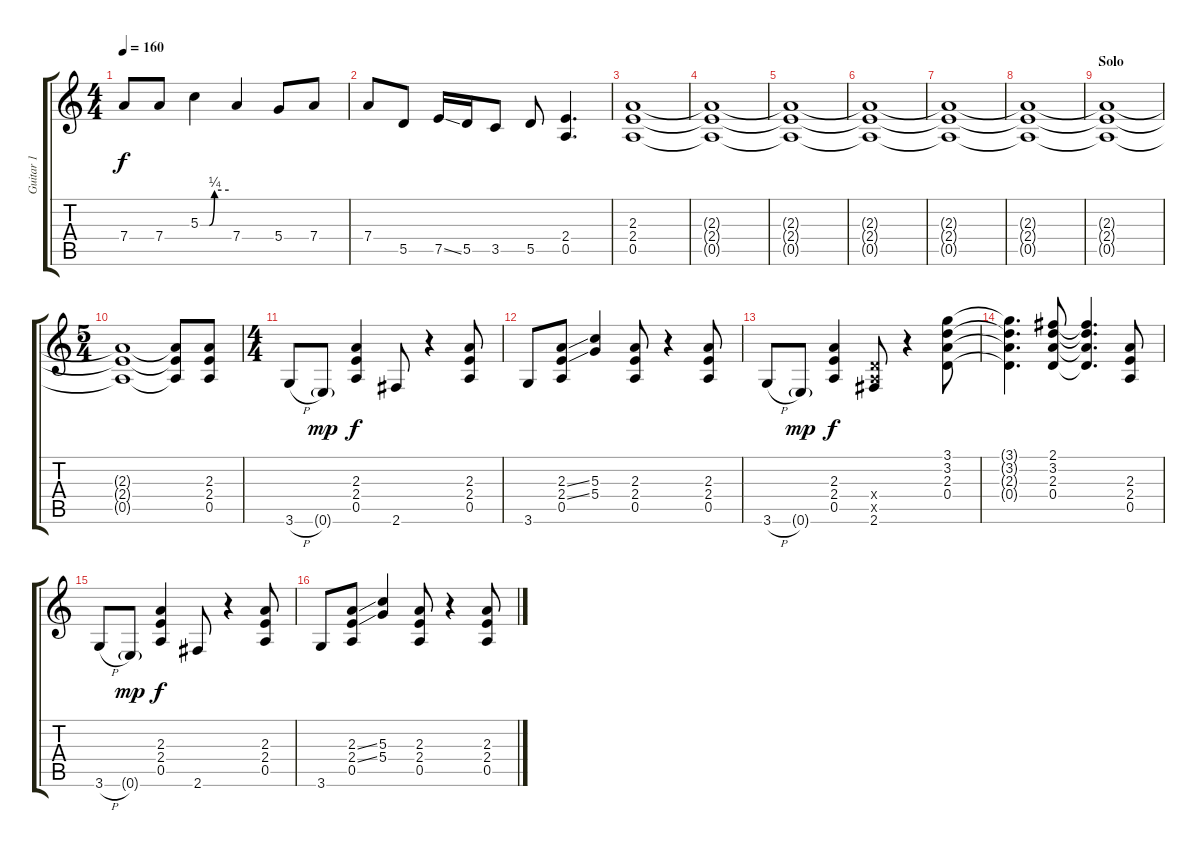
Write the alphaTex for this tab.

\track ("Guitar 1" "Guitar 1") {instrument overdrivenguitar}
\staff {score tabs}
\tuning (E4 B3 G3 D3 A2 E2) {hide}
\ts (4 4)
\tempo 160
\clef g2
\ks c
7.4.8{dy f} 7.4.8 5.3{be (custom 0 0 19 0 30 1 60 1)}.4 7.4.4 5.4.8 7.4.8 |
7.4.8 5.5.8 7.5{ss}.16 5.5.16 3.5.8 5.5.8 (2.4 0.5).4{d} |
(2.3 2.4 0.5).1 |
(2.3{t} 2.4{t} 0.5{t}).1 |
(2.3{t} 2.4{t} 0.5{t}).1 |
(2.3{t} 2.4{t} 0.5{t}).1 |
(2.3{t} 2.4{t} 0.5{t}).1 |
(2.3{t} 2.4{t} 0.5{t}).1 |
\section ("" "Solo")
(2.3{t} 2.4{t} 0.5{t}).1 |
\ts (5 4)
(2.3{t} 2.4{t} 0.5{t}).1{volume 13} (2.3{t} 2.4{t} 0.5{t}).8 (2.3 2.4 0.5).8 |
\ts (4 4)
3.6{h}.8 0.6{g}.8{dy mp} (2.3 2.4 0.5).4{dy f} 2.6.8 r.4 (2.3 2.4 0.5).8 |
3.6.8 (2.3{ss} 2.4{ss} 0.5).8 (5.3 5.4).4 (2.3 2.4 0.5).8 r.4 (2.3 2.4 0.5).8 |
3.6{h}.8 0.6{g}.8{dy mp} (2.3 2.4 0.5).4{dy f} (0.4{x} 0.5{x} 2.6).8 r.4 (3.1 3.2 2.3 0.4).8 |
(3.1{t} 3.2{t} 2.3{t} 0.4{t}).4{d} (2.1 3.2 2.3 0.4).8 (2.1{t} 3.2{t} 2.3{t} 0.4{t}).4{d} (2.3 2.4 0.5).8 |
3.6{h}.8 0.6{g}.8{dy mp} (2.3 2.4 0.5).4{dy f} 2.6.8 r.4 (2.3 2.4 0.5).8 |
3.6.8 (2.3{ss} 2.4{ss} 0.5).8 (5.3 5.4).4 (2.3 2.4 0.5).8 r.4 (2.3 2.4 0.5).8
